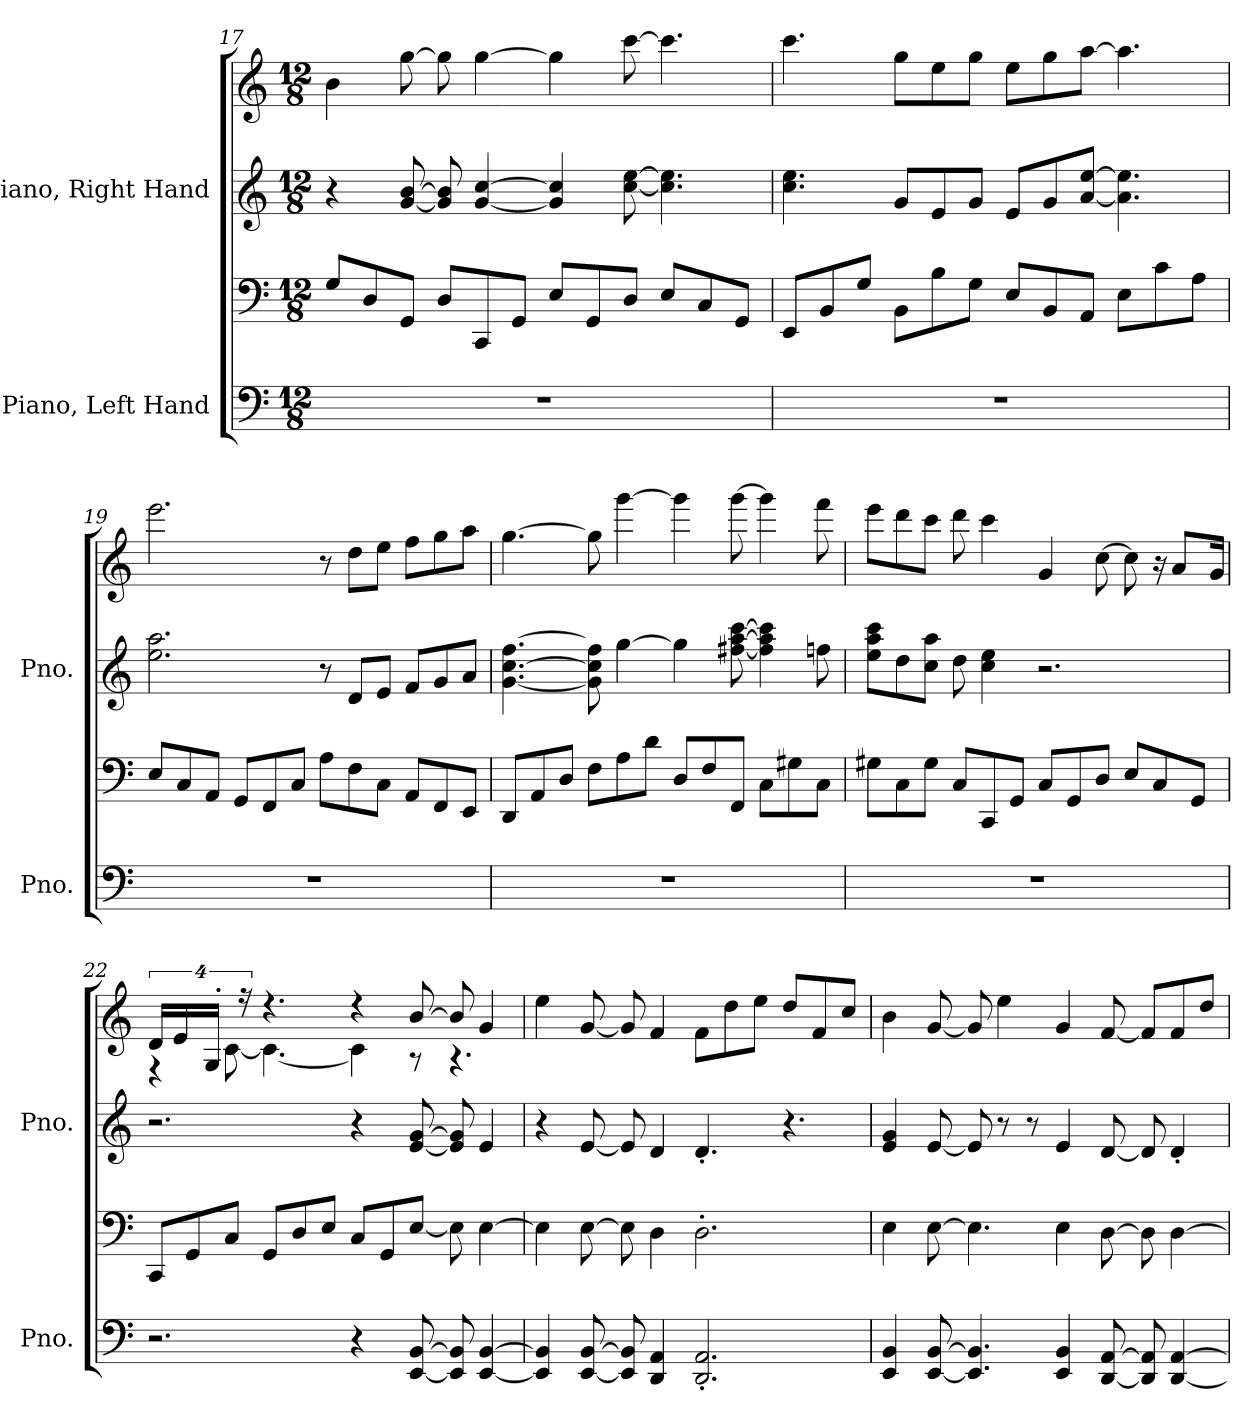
**kern	**kern	**kern	**kern
*part2	*part2	*part1	*part1
*staff4	*staff3	*staff2	*staff1
*I"Piano, Left Hand	*	*I"Piano, Right Hand	*
*I'Pno.	*	*I'Pno.	*
!!LO:PB:g=z
*clefF4	*clefF4	*clefG2	*clefG2
*k[]	*k[]	*k[]	*k[]
*M12/8	*M12/8	*M12/8	*M12/8
=17	=17	=17	=17
1.r	8G/L	4r	4b\
.	8D/	.	.
.	8GG/J	[8g/ [8b/	[8gg\
.	8D/L	8g/] 8b/]	8gg\]
.	8CC/	[4g/ [4cc/	[4gg\
.	8GG/J	.	.
.	8E/L	4g/] 4cc/]	4gg\]
.	8GG/	.	.
.	8D/J	[8cc\ [8ee\	[8ccc\
.	8E/L	4.cc\] 4.ee\]	4.ccc\]
.	8C/	.	.
.	8GG/J	.	.
=18	=18	=18	=18
1.r	8EE/L	4.cc\ 4.ee\	4.ccc\
.	8BB/	.	.
.	8G/J	.	.
.	8BB\L	8g/L	8gg\L
.	8B\	8e/	8ee\
.	8G\J	8g/J	8gg\J
.	8E/L	8e/L	8ee\L
.	8BB/	8g/	8gg\
.	8AA/J	[8a/ [8ee/J	[8aa\J
.	8E\L	4.a\] 4.ee\]	4.aa\]
.	8c\	.	.
.	8A\J	.	.
=19	=19	=19	=19
1.r	8E/L	2.ee\ 2.aa\	2.eee\
.	8C/	.	.
.	8AA/J	.	.
.	8GG/L	.	.
.	8FF/	.	.
.	8C/J	.	.
.	8A\L	8r	8r
.	8F\	8d/L	8dd\L
.	8C\J	8e/J	8ee\J
.	8AA/L	8f/L	8ff\L
.	8FF/	8g/	8gg\
.	8EE/J	8a/J	8aa\J
!!LO:LB:g=z
=20	=20	=20	=20
1.r	8DD/L	[4.g\ [4.cc\ [4.ff\	[4.gg\
.	8AA/	.	.
.	8D/J	.	.
.	8F\L	8g\] 8cc\] 8ff\]	8gg\]
.	8A\	[4gg\	[4ggg\
.	8d\J	.	.
.	8D/L	4gg\]	4ggg\]
.	8F/	.	.
.	8FF/J	[8ff#X\ [8aa\ [8ccc\	[8ggg\
.	8C\L	4ff#\] 4aa\] 4ccc\]	4ggg\]
.	8G#X\	.	.
.	8C\J	8ffn\	8fff\
=21	=21	=21	=21
1.r	8G#X\L	8ee\ 8aa\ 8ccc\L	8eee\L
.	8C\	8dd\	8ddd\
.	8G#\J	8cc\ 8aa\J	8ccc\J
.	8C/L	8dd\	8ddd\
.	8CC/	4cc\ 4ee\	4ccc\
.	8GG/J	.	.
.	8C/L	2.r	4g/
.	8GG/	.	.
.	8D/J	.	[8cc\
.	8E/L	.	8cc\]
.	8C/	.	16r
.	.	.	8a/L
.	8GG/J	.	.
.	.	.	16g/Jk
=22	=22	=22	=22
*	*	*	*^
2.r	8CC/L	2.r	32%3d/L	4r
.	.	.	32%3e/	.
.	8GG/	.	.	.
.	.	.	32%3G'/J	.
.	8C/J	.	.	[8c\
.	.	.	32%3r	.
.	8GG/L	.	4.r	4.c\_
.	8D/	.	.	.
.	8E/J	.	.	.
4r	8C/L	4r	4r	4c\]
.	8GG/	.	.	.
[8EE/ [8BB/	[8E/J	[8e/ [8g/	[8b/	8r
8EE/] 8BB/]	8E\]	8e/] 8g/]	8b/]	4.r
[4EE/ [4BB/	[4E\	4e/	4g/	.
*	*	*	*v	*v
!!LO:LB:g=z
=23	=23	=23	=23
4EE/] 4BB/]	4E\]	4r	4ee\
[8EE/ [8BB/	[8E\	[8e/	[8g/
8EE/] 8BB/]	8E\]	8e/]	8g/]
4DD/ 4AA/	4D\	4d/	4f/
2.DD/' 2.AA/'	2.D'\	4.d'/	8f\L
.	.	.	8dd\
.	.	.	8ee\J
.	.	4.r	8dd/L
.	.	.	8f/
.	.	.	8cc/J
=24	=24	=24	=24
4EE/ 4BB/	4E\	4e/ 4g/	4b\
[8EE/ [8BB/	[8E\	[8e/	[8g/
4.EE/] 4.BB/]	4.E\]	8e/]	8g/]
.	.	8r	4ee\
.	.	8r	.
4EE/ 4BB/	4E\	4e/	4g/
[8DD/ [8AA/	[8D\	[8d/	[8f/
8DD/] 8AA/]	8D\]	8d/]	8f/L]
[4DD/ [4AA/	[4D\	4d'/	8f/
.	.	.	8dd/J
=	=	=	=
*-	*-	*-	*-
